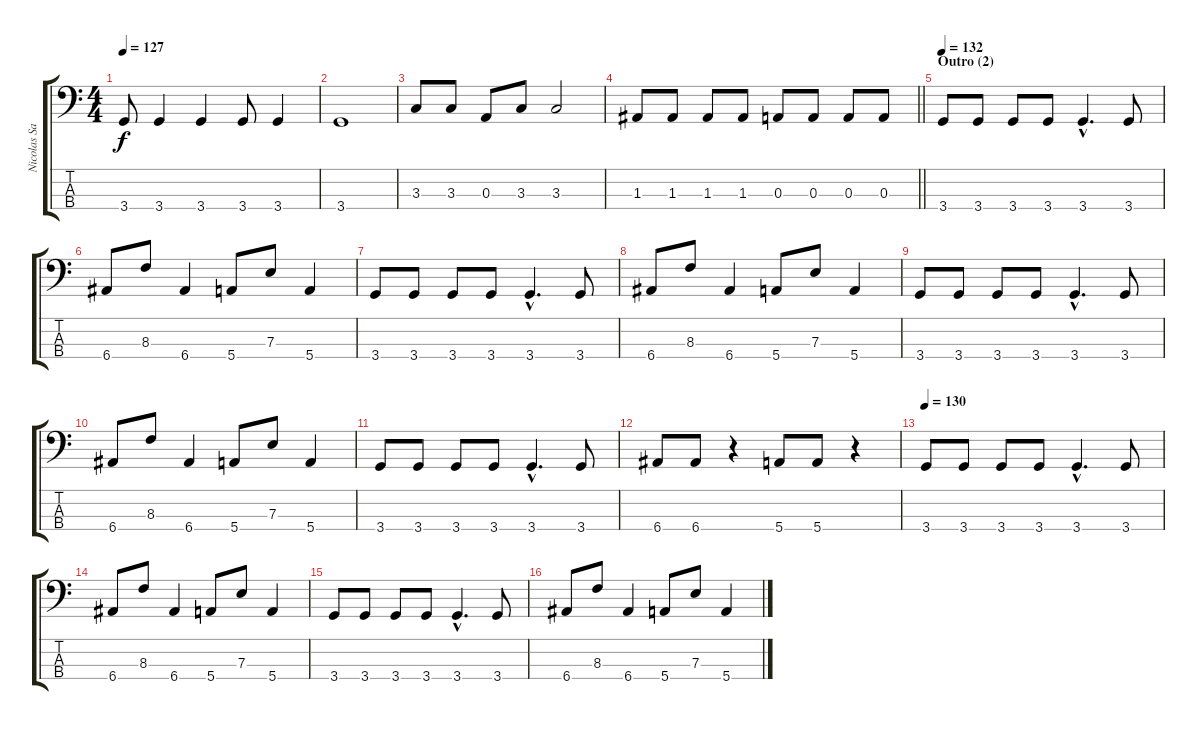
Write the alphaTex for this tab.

\track ("Nicolas Sages" "Nicolas Sa") {instrument electricbassfinger}
\staff {score tabs}
\tuning (G2 D2 A1 E1) {hide}
\ts (4 4)
\tempo 127
\clef f4
\ks c
3.4.8{dy f} 3.4.4 3.4.4 3.4.8 3.4.4 |
3.4.1 |
3.3.8 3.3.8 0.3.8 3.3.8 3.3.2 |
\barLineRight lightlight
1.3.8 1.3.8 1.3.8 1.3.8 0.3.8 0.3.8 0.3.8 0.3.8 |
\section ("" "Outro (2)")
\tempo 132
3.4.8 3.4.8 3.4.8 3.4.8 3.4{hac}.4{d} 3.4.8 |
6.4.8 8.3.8 6.4.4 5.4.8 7.3.8 5.4.4 |
3.4.8 3.4.8 3.4.8 3.4.8 3.4{hac}.4{d} 3.4.8 |
6.4.8 8.3.8 6.4.4 5.4.8 7.3.8 5.4.4 |
3.4.8 3.4.8 3.4.8 3.4.8 3.4{hac}.4{d} 3.4.8 |
6.4.8 8.3.8 6.4.4 5.4.8 7.3.8 5.4.4 |
3.4.8 3.4.8 3.4.8 3.4.8 3.4{hac}.4{d} 3.4.8 |
6.4.8 6.4.8 r.4 5.4.8 5.4.8 r.4 |
\tempo 130
3.4.8 3.4.8 3.4.8 3.4.8 3.4{hac}.4{d} 3.4.8 |
6.4.8 8.3.8 6.4.4 5.4.8 7.3.8 5.4.4 |
3.4.8 3.4.8 3.4.8 3.4.8 3.4{hac}.4{d} 3.4.8 |
6.4.8 8.3.8 6.4.4 5.4.8 7.3.8 5.4.4
